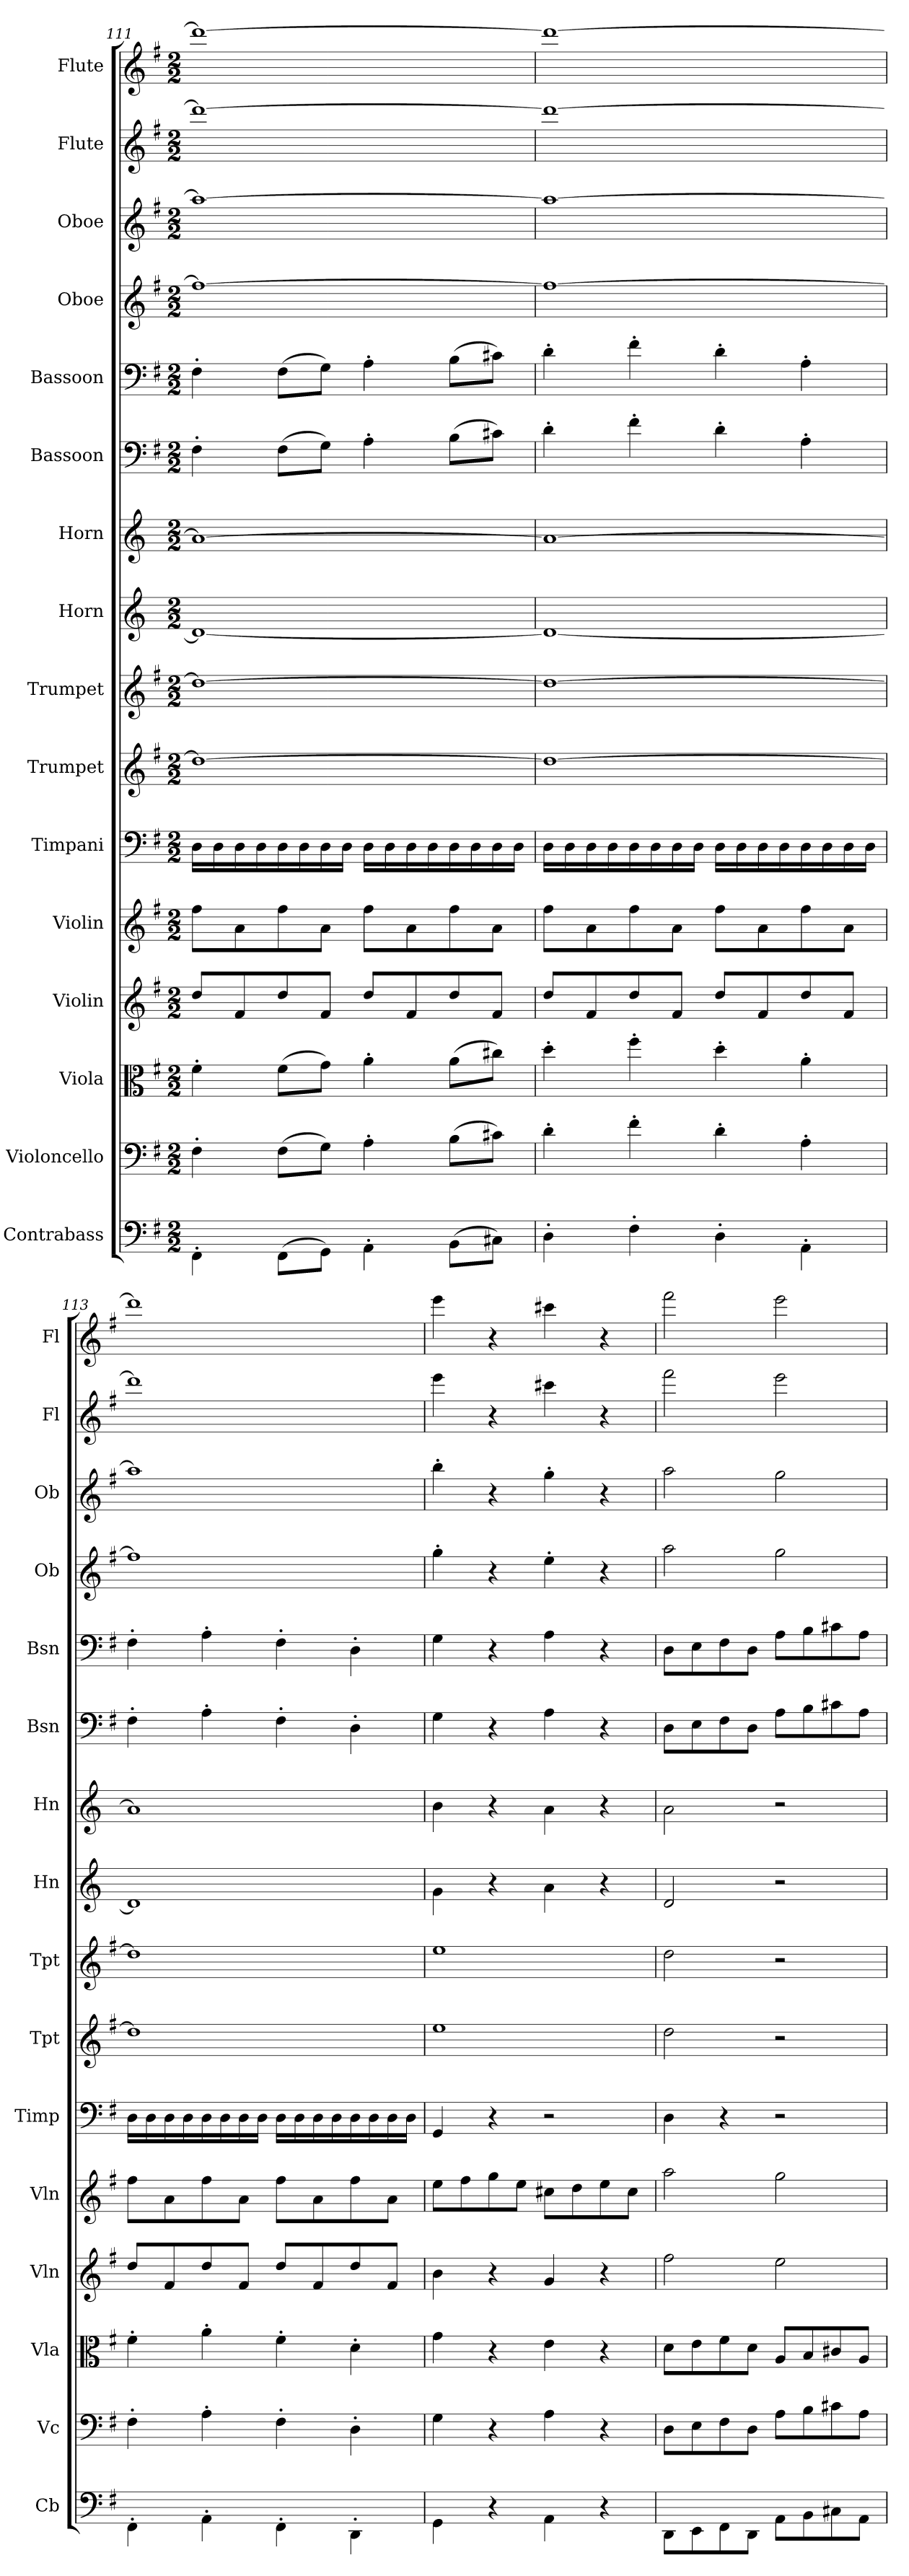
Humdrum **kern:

**kern	**kern	**kern	**kern	**kern	**kern	**kern	**kern	**kern	**kern	**kern	**kern	**kern	**kern	**kern	**kern
*part16	*part15	*part14	*part13	*part12	*part11	*part10	*part9	*part8	*part7	*part6	*part5	*part4	*part3	*part2	*part1
*staff16	*staff15	*staff14	*staff13	*staff12	*staff11	*staff10	*staff9	*staff8	*staff7	*staff6	*staff5	*staff4	*staff3	*staff2	*staff1
*I"Contrabass	*I"Violoncello	*I"Viola	*I"Violin	*I"Violin	*I"Timpani	*I"Trumpet	*I"Trumpet	*I"Horn	*I"Horn	*I"Bassoon	*I"Bassoon	*I"Oboe	*I"Oboe	*I"Flute	*I"Flute
*I'Cb	*I'Vc	*I'Vla	*I'Vln	*I'Vln	*I'Timp	*I'Tpt	*I'Tpt	*I'Hn	*I'Hn	*I'Bsn	*I'Bsn	*I'Ob	*I'Ob	*I'Fl	*I'Fl
*clefF4	*clefF4	*clefC3	*clefG2	*clefG2	*	*clefG2	*clefG2	*clefG2	*clefG2	*clefF4	*clefF4	*clefG2	*clefG2	*clefG2	*clefG2
*k[f#]	*k[f#]	*k[f#]	*k[f#]	*k[f#]	*k[f#]	*k[f#]	*k[f#]	*k[]	*k[]	*k[f#]	*k[f#]	*k[f#]	*k[f#]	*k[f#]	*k[f#]
*M2/2	*M2/2	*M2/2	*M2/2	*M2/2	*M2/2	*M2/2	*M2/2	*M2/2	*M2/2	*M2/2	*M2/2	*M2/2	*M2/2	*M2/2	*M2/2
=111	=111	=111	=111	=111	=111	=111	=111	=111	=111	=111	=111	=111	=111	=111	=111
4FF#'\	4F#'\	4f#'\	8dd/L	8ff#\L	16D\LL	1dd\_	1dd\_	1d/_	1a\_	4F#'\	4F#'\	1ff#\_	1aa\_	1ddd\_	1ddd\_
.	.	.	.	.	16D\	.	.	.	.	.	.	.	.	.	.
.	.	.	8f#/	8a\	16D\	.	.	.	.	.	.	.	.	.	.
.	.	.	.	.	16D\	.	.	.	.	.	.	.	.	.	.
(8FF#\L	(8F#\L	(8f#\L	8dd/	8ff#\	16D\	.	.	.	.	(8F#\L	(8F#\L	.	.	.	.
.	.	.	.	.	16D\	.	.	.	.	.	.	.	.	.	.
8GG\J)	8G\J)	8g\J)	8f#/J	8a\J	16D\	.	.	.	.	8G\J)	8G\J)	.	.	.	.
.	.	.	.	.	16D\JJ	.	.	.	.	.	.	.	.	.	.
4AA'\	4A'\	4a'\	8dd/L	8ff#\L	16D\LL	.	.	.	.	4A'\	4A'\	.	.	.	.
.	.	.	.	.	16D\	.	.	.	.	.	.	.	.	.	.
.	.	.	8f#/	8a\	16D\	.	.	.	.	.	.	.	.	.	.
.	.	.	.	.	16D\	.	.	.	.	.	.	.	.	.	.
(8BB\L	(8B\L	(8a\L	8dd/	8ff#\	16D\	.	.	.	.	(8B\L	(8B\L	.	.	.	.
.	.	.	.	.	16D\	.	.	.	.	.	.	.	.	.	.
8C#X\J)	8c#X\J)	8cc#X\J)	8f#/J	8a\J	16D\	.	.	.	.	8c#X\J)	8c#X\J)	.	.	.	.
.	.	.	.	.	16D\JJ	.	.	.	.	.	.	.	.	.	.
=112	=112	=112	=112	=112	=112	=112	=112	=112	=112	=112	=112	=112	=112	=112	=112
4D'\	4d'\	4dd'\	8dd/L	8ff#\L	16D\LL	1dd\_	1dd\_	1d/_	1a\_	4d'\	4d'\	1ff#\_	1aa\_	1ddd\_	1ddd\_
.	.	.	.	.	16D\	.	.	.	.	.	.	.	.	.	.
.	.	.	8f#/	8a\	16D\	.	.	.	.	.	.	.	.	.	.
.	.	.	.	.	16D\	.	.	.	.	.	.	.	.	.	.
4F#'\	4f#'\	4ff#'\	8dd/	8ff#\	16D\	.	.	.	.	4f#'\	4f#'\	.	.	.	.
.	.	.	.	.	16D\	.	.	.	.	.	.	.	.	.	.
.	.	.	8f#/J	8a\J	16D\	.	.	.	.	.	.	.	.	.	.
.	.	.	.	.	16D\JJ	.	.	.	.	.	.	.	.	.	.
4D'\	4d'\	4dd'\	8dd/L	8ff#\L	16D\LL	.	.	.	.	4d'\	4d'\	.	.	.	.
.	.	.	.	.	16D\	.	.	.	.	.	.	.	.	.	.
.	.	.	8f#/	8a\	16D\	.	.	.	.	.	.	.	.	.	.
.	.	.	.	.	16D\	.	.	.	.	.	.	.	.	.	.
4AA'\	4A'\	4a'\	8dd/	8ff#\	16D\	.	.	.	.	4A'\	4A'\	.	.	.	.
.	.	.	.	.	16D\	.	.	.	.	.	.	.	.	.	.
.	.	.	8f#/J	8a\J	16D\	.	.	.	.	.	.	.	.	.	.
.	.	.	.	.	16D\JJ	.	.	.	.	.	.	.	.	.	.
=113	=113	=113	=113	=113	=113	=113	=113	=113	=113	=113	=113	=113	=113	=113	=113
4FF#'\	4F#'\	4f#'\	8dd/L	8ff#\L	16D\LL	1dd\]	1dd\]	1d/]	1a\]	4F#'\	4F#'\	1ff#\]	1aa\]	1ddd\]	1ddd\]
.	.	.	.	.	16D\	.	.	.	.	.	.	.	.	.	.
.	.	.	8f#/	8a\	16D\	.	.	.	.	.	.	.	.	.	.
.	.	.	.	.	16D\	.	.	.	.	.	.	.	.	.	.
4AA'\	4A'\	4a'\	8dd/	8ff#\	16D\	.	.	.	.	4A'\	4A'\	.	.	.	.
.	.	.	.	.	16D\	.	.	.	.	.	.	.	.	.	.
.	.	.	8f#/J	8a\J	16D\	.	.	.	.	.	.	.	.	.	.
.	.	.	.	.	16D\JJ	.	.	.	.	.	.	.	.	.	.
4FF#'\	4F#'\	4f#'\	8dd/L	8ff#\L	16D\LL	.	.	.	.	4F#'\	4F#'\	.	.	.	.
.	.	.	.	.	16D\	.	.	.	.	.	.	.	.	.	.
.	.	.	8f#/	8a\	16D\	.	.	.	.	.	.	.	.	.	.
.	.	.	.	.	16D\	.	.	.	.	.	.	.	.	.	.
4DD'\	4D'\	4d'\	8dd/	8ff#\	16D\	.	.	.	.	4D'\	4D'\	.	.	.	.
.	.	.	.	.	16D\	.	.	.	.	.	.	.	.	.	.
.	.	.	8f#/J	8a\J	16D\	.	.	.	.	.	.	.	.	.	.
.	.	.	.	.	16D\JJ	.	.	.	.	.	.	.	.	.	.
=114	=114	=114	=114	=114	=114	=114	=114	=114	=114	=114	=114	=114	=114	=114	=114
4GG\	4G\	4g\	4b\	8ee\L	4GG/	1ee\	1ee\	4g\	4b\	4G\	4G\	4gg'\	4bb'\	4eee\	4eee\
.	.	.	.	8ff#\	.	.	.	.	.	.	.	.	.	.	.
4r	4r	4r	4r	8gg\	4r	.	.	4r	4r	4r	4r	4r	4r	4r	4r
.	.	.	.	8ee\J	.	.	.	.	.	.	.	.	.	.	.
4AA\	4A\	4e\	4g/	8cc#X\L	2r	.	.	4a\	4a\	4A\	4A\	4ee'\	4gg'\	4ccc#X\	4ccc#X\
.	.	.	.	8dd\	.	.	.	.	.	.	.	.	.	.	.
4r	4r	4r	4r	8ee\	.	.	.	4r	4r	4r	4r	4r	4r	4r	4r
.	.	.	.	8cc#\J	.	.	.	.	.	.	.	.	.	.	.
=115	=115	=115	=115	=115	=115	=115	=115	=115	=115	=115	=115	=115	=115	=115	=115
8DD\L	8D\L	8d\L	2ff#\	2aa\	4D\	2dd\	2dd\	2d/	2a\	8D\L	8D\L	2aa\	2aa\	2fff#\	2fff#\
8EE\	8E\	8e\	.	.	.	.	.	.	.	8E\	8E\	.	.	.	.
8FF#\	8F#\	8f#\	.	.	4r	.	.	.	.	8F#\	8F#\	.	.	.	.
8DD\J	8D\J	8d\J	.	.	.	.	.	.	.	8D\J	8D\J	.	.	.	.
8AA\L	8A\L	8A/L	2ee\	2gg\	2r	2r	2r	2r	2r	8A\L	8A\L	2gg\	2gg\	2eee\	2eee\
8BB\	8B\	8B/	.	.	.	.	.	.	.	8B\	8B\	.	.	.	.
8C#X\	8c#X\	8c#X/	.	.	.	.	.	.	.	8c#X\	8c#X\	.	.	.	.
8AA\J	8A\J	8A/J	.	.	.	.	.	.	.	8A\J	8A\J	.	.	.	.
=	=	=	=	=	=	=	=	=	=	=	=	=	=	=	=
*-	*-	*-	*-	*-	*-	*-	*-	*-	*-	*-	*-	*-	*-	*-	*-
